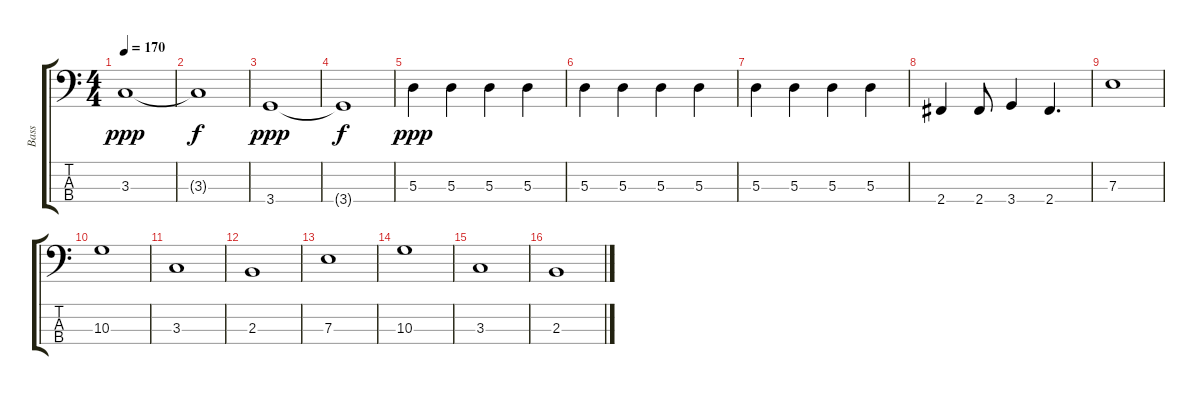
\track ("Bass" "Bass") {instrument electricbasspick}
\staff {score tabs}
\tuning (G2 D2 A1 E1) {hide}
\ts (4 4)
\tempo 170
\clef f4
\ks c
3.3.1{dy ppp} |
3.3{t}.1{dy f} |
3.4.1{dy ppp} |
3.4{t}.1{dy f} |
5.3.4{dy ppp} 5.3.4 5.3.4 5.3.4 |
5.3.4 5.3.4 5.3.4 5.3.4 |
5.3.4 5.3.4 5.3.4 5.3.4 |
2.4.4 2.4.8 3.4.4 2.4.4{d} |
7.3.1 |
10.3.1 |
3.3.1 |
2.3.1 |
7.3.1 |
10.3.1 |
3.3.1 |
2.3.1
